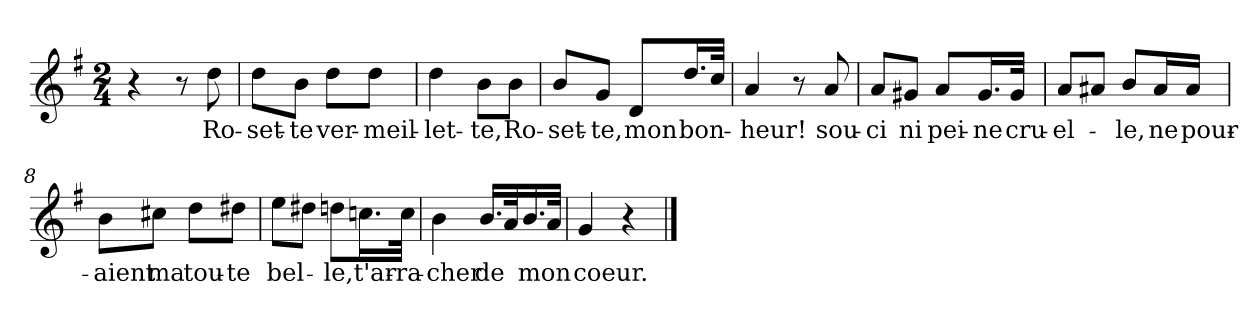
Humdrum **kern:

**kern	**text
*part1	*part1
*staff1	*staff1
*clefG2	*
*k[f#]	*
*M2/4	*
=1	=1
4r	.
8r	.
!	!LO:LY:b
8dd\	Ro-
=2	=2
!	!LO:LY:b
8dd\L	-set-
!	!LO:LY:b
8b\J	-te
!	!LO:LY:b
8dd\L	ver-
!	!LO:LY:b
8dd\J	-meil-
=3	=3
!	!LO:LY:b
4dd\	-let-
!	!LO:LY:b
8b\L	-te,
!	!LO:LY:b
8b\J	Ro-
=4	=4
!	!LO:LY:b
8b/L	-set-
!	!LO:LY:b
8g/J	-te,
!	!LO:LY:b
8d/L	mon
!	!LO:LY:b
16.dd/L	bon-
32cc/JJk	.
=5	=5
!	!LO:LY:b
4a/	-heur!
8r	.
!	!LO:LY:b
8a/	sou-
=6	=6
!	!LO:LY:b
8a/L	-ci
!	!LO:LY:b
8g#X/J	ni
!	!LO:LY:b
8a/L	pei-
!	!LO:LY:b
16.g#/L	-ne
!	!LO:LY:b
32g#/JJk	cru-
=7	=7
!	!LO:LY:b
8a/L	-el-
8a#X/J	.
!	!LO:LY:b
8b/L	-le,
!	!LO:LY:b
16a#/L	ne
!	!LO:LY:b
16a#/JJ	pour-
!!LO:LB:g=z
=8	=8
!	!LO:LY:b
8b\L	-aient
!	!LO:LY:b
8cc#X\J	ma
!	!LO:LY:b
8dd\L	tou-
!	!LO:LY:b
8dd#X\J	-te
=9	=9
!	!LO:LY:b
8ee\L	bel-
8dd#X\J	.
!	!LO:LY:b
8ddn\L	-le,
!	!LO:LY:b
16.ccn\L	t'ar-
!	!LO:LY:b
32cc\JJk	-ra-
=10	=10
!	!LO:LY:b
4b\	-cher
!	!LO:LY:b
16.b/LL	de
32a/K	.
!	!LO:LY:b
16.b/	mon
32a/JJk	.
=11	=11
!	!LO:LY:b
4g/	coeur.
4r	.
==	==
*-	*-
